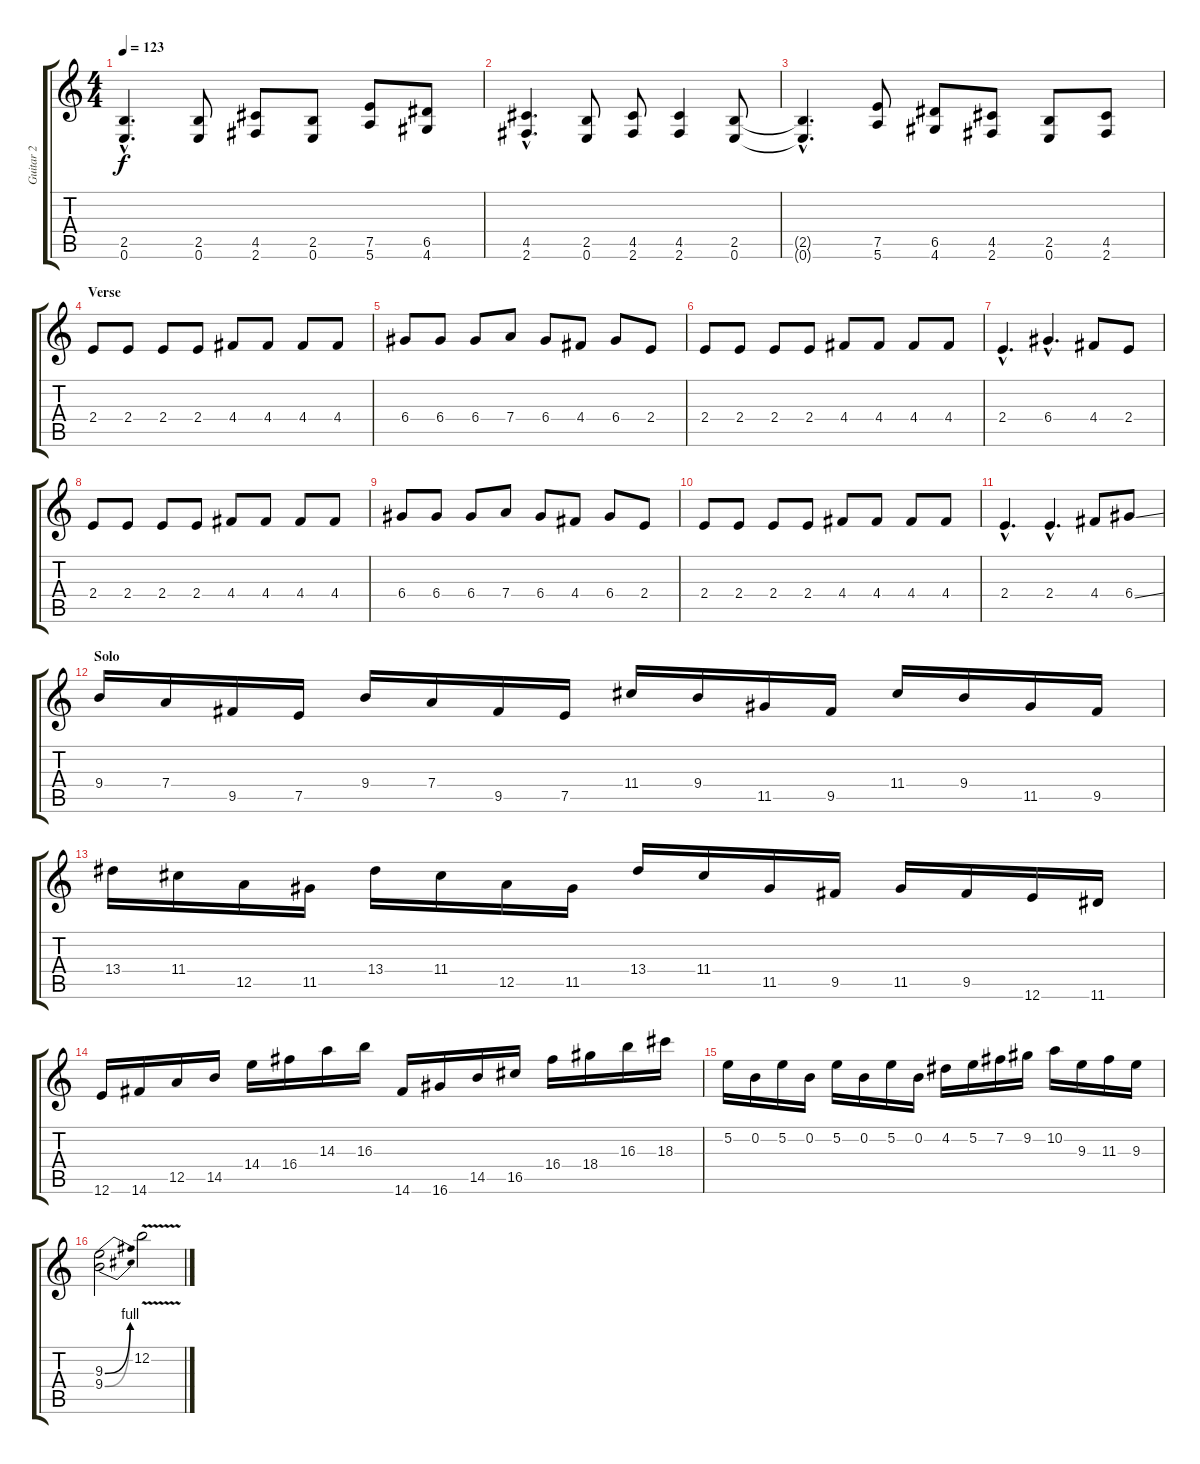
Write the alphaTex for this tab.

\track ("Guitar 2" "Guitar 2") {instrument distortionguitar}
\staff {score tabs}
\tuning (E4 B3 G3 D3 A2 E2) {hide}
\ts (4 4)
\tempo 123
\clef g2
\ks c
(2.5{hac t} 0.6{hac t}).4{d dy f} (2.5 0.6).8 (4.5 2.6).8 (2.5 0.6).8 (7.5 5.6).8 (6.5 4.6).8 |
(4.5{hac} 2.6{hac}).4{d} (2.5 0.6).8 (4.5 2.6).8 (4.5 2.6).4 (2.5 0.6).8 |
(2.5{hac t} 0.6{hac t}).4{d} (7.5 5.6).8 (6.5 4.6).8 (4.5 2.6).8 (2.5 0.6).8 (4.5 2.6).8 |
\section ("" "Verse")
2.4.8{volume 15 instrument distortionguitar} 2.4.8 2.4.8 2.4.8 4.4.8 4.4.8 4.4.8 4.4.8 |
6.4.8 6.4.8 6.4.8 7.4.8 6.4.8 4.4.8 6.4.8 2.4.8 |
2.4.8 2.4.8 2.4.8 2.4.8 4.4.8 4.4.8 4.4.8 4.4.8 |
2.4{hac}.4{d} 6.4{hac}.4{d} 4.4.8 2.4.8 |
2.4.8 2.4.8 2.4.8 2.4.8 4.4.8 4.4.8 4.4.8 4.4.8 |
6.4.8 6.4.8 6.4.8 7.4.8 6.4.8 4.4.8 6.4.8 2.4.8 |
2.4.8 2.4.8 2.4.8 2.4.8 4.4.8 4.4.8 4.4.8 4.4.8 |
2.4{hac}.4{d} 2.4{hac}.4{d} 4.4.8 6.4{ss}.8 |
\section ("" "Solo")
9.4.16 7.4.16 9.5.16 7.5.16 9.4.16 7.4.16 9.5.16 7.5.16 11.4.16 9.4.16 11.5.16 9.5.16 11.4.16 9.4.16 11.5.16 9.5.16 |
13.4.16 11.4.16 12.5.16 11.5.16 13.4.16 11.4.16 12.5.16 11.5.16 13.4.16 11.4.16 11.5.16 9.5.16 11.5.16 9.5.16 12.6.16 11.6.16 |
12.6.16 14.6.16 12.5.16 14.5.16 14.4.16 16.4.16 14.3.16 16.3.16 14.6.16 16.6.16 14.5.16 16.5.16 16.4.16 18.4.16 16.3.16 18.3.16 |
5.2.16 0.2.16 5.2.16 0.2.16 5.2.16 0.2.16 5.2.16 0.2.16 4.2.16 5.2.16 7.2.16 9.2.16 10.2.16 9.3.16 11.3.16 9.3.16 |
(9.3{be (bend 0 0 60 4)} 9.4{be (bend 0 0 60 4)}).2 12.2{v}.2
